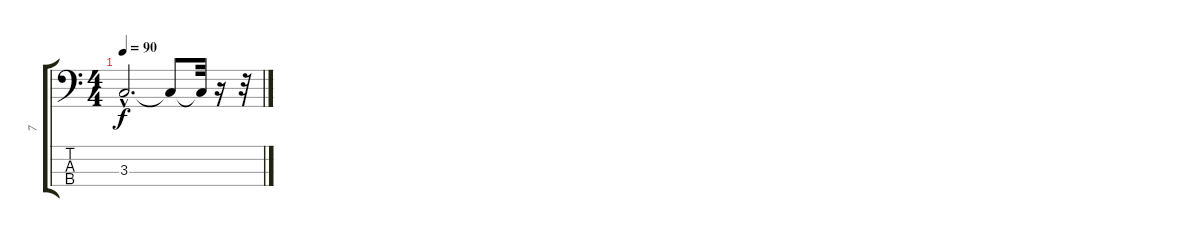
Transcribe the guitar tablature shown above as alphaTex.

\track ("7" "7") {instrument synthbass2}
\staff {score tabs}
\tuning (G2 D2 A1 E1) {hide}
\ts (4 4)
\tempo 90
\clef f4
\ks c
3.3{hac}.2{d dy f} 3.3{t}.8 3.3{t}.32 r.16 r.32
